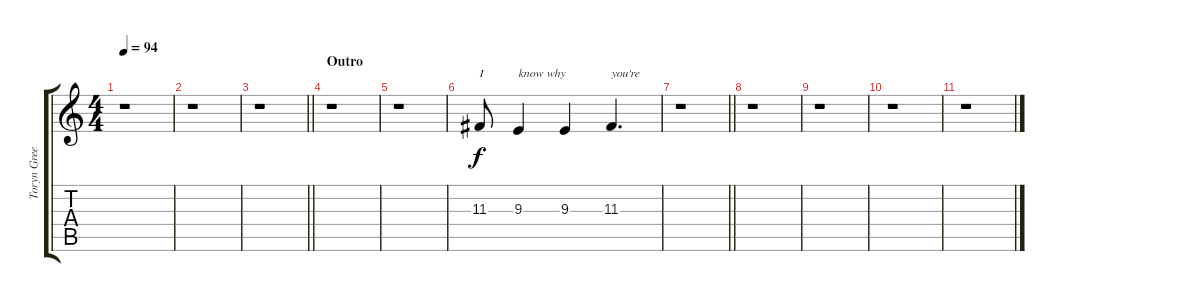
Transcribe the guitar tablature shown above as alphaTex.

\track ("Toryn Green (Vocals)" "Toryn Gree") {instrument violin}
\staff {score tabs}
\tuning (E4 B3 G3 D3 A2 D2) {hide}
\ts (4 4)
\tempo 94
\clef g2
\ks c
r.1{dy f} |
r.1 |
\barLineRight lightlight
r.1 |
\section ("" "Outro")
r.1 |
r.1 |
11.3.8{txt "I"} 9.3.4{txt "know why"} 9.3.4 11.3.4{d txt "you're"} |
\barLineRight lightlight
r.1 |
r.1 |
r.1 |
r.1 |
r.1
